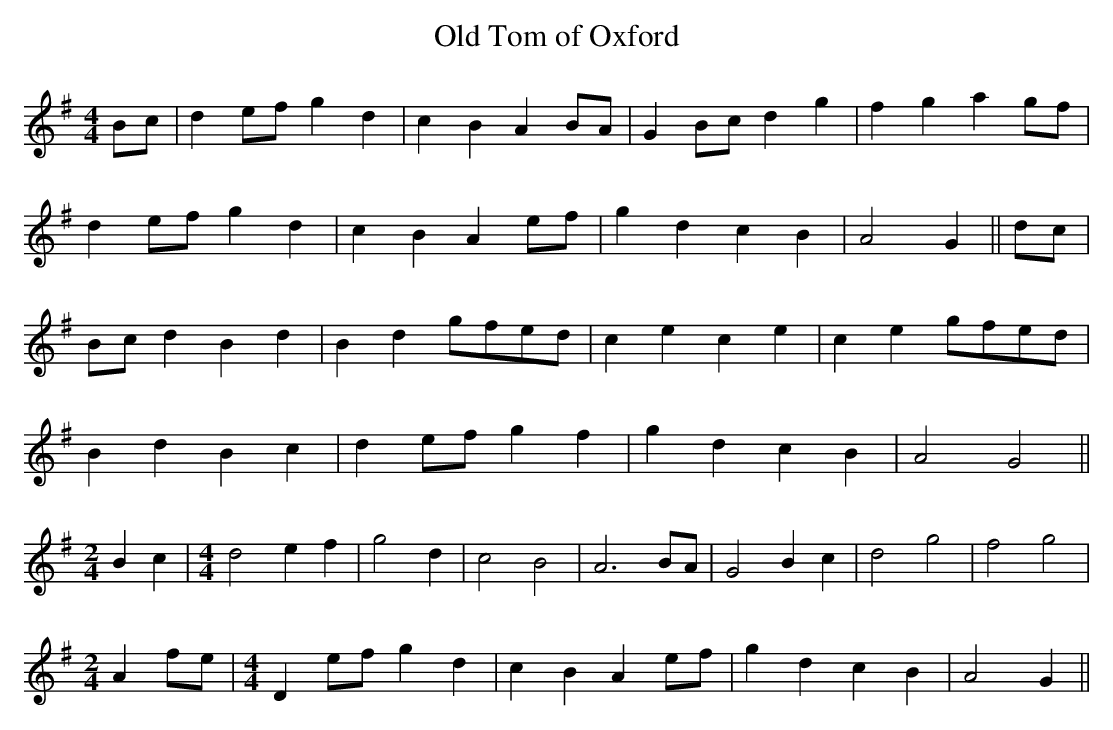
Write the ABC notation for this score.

X:1
T:Old Tom of Oxford
M:4/4
L:1/8
K:G
Bc|d2 ef g2d2|c2B2A2 BA|G2 Bc d2g2|f2g2a2 gf|
d2 ef g2d2|c2B2A2 ef|g2d2c2B2|A4 G2||dc|
Bc d2B2d2|B2d2 gfed|c2e2c2e2|c2e2 gfed|
B2d2B2c2|d2 ef g2f2|g2d2c2B2|A4 G4||
[M:2/4]B2c2|[M:4/4]d4 e2f2|g4 d2|c4 B4|A6 BA|G4 B2c2|d4 g4|f4 g4|
[M:2/4]A2 fe|[M:4/4]D2 ef g2d2|c2B2A2 ef|g2d2c2B2|A4 G2||
